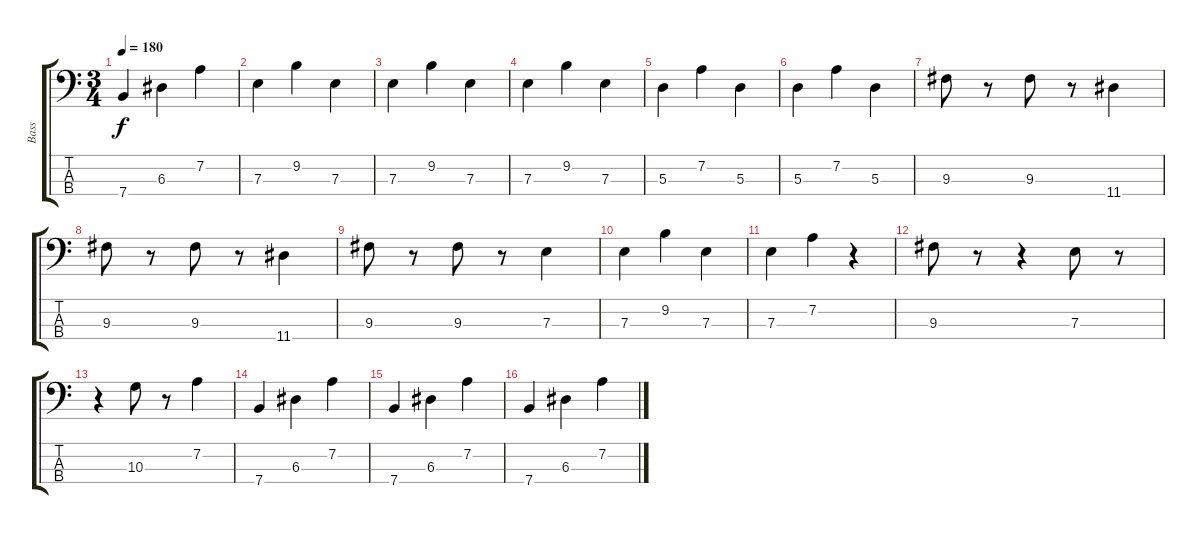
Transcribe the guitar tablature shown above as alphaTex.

\track ("Bass" "Bass") {instrument electricbassfinger}
\staff {score tabs}
\tuning (G2 D2 A1 E1) {hide}
\ts (3 4)
\tempo 180
\clef f4
\ks c
7.4.4{dy f} 6.3.4 7.2.4 |
7.3.4 9.2.4 7.3.4 |
7.3.4 9.2.4 7.3.4 |
7.3.4 9.2.4 7.3.4 |
5.3.4 7.2.4 5.3.4 |
5.3.4 7.2.4 5.3.4 |
9.3.8 r.8 9.3.8 r.8 11.4.4 |
9.3.8 r.8 9.3.8 r.8 11.4.4 |
9.3.8 r.8 9.3.8 r.8 7.3.4 |
7.3.4 9.2.4 7.3.4 |
7.3.4 7.2.4 r.4 |
9.3.8 r.8 r.4 7.3.8 r.8 |
r.4 10.3.8 r.8 7.2.4 |
7.4.4 6.3.4 7.2.4 |
7.4.4 6.3.4 7.2.4 |
7.4.4 6.3.4 7.2.4
